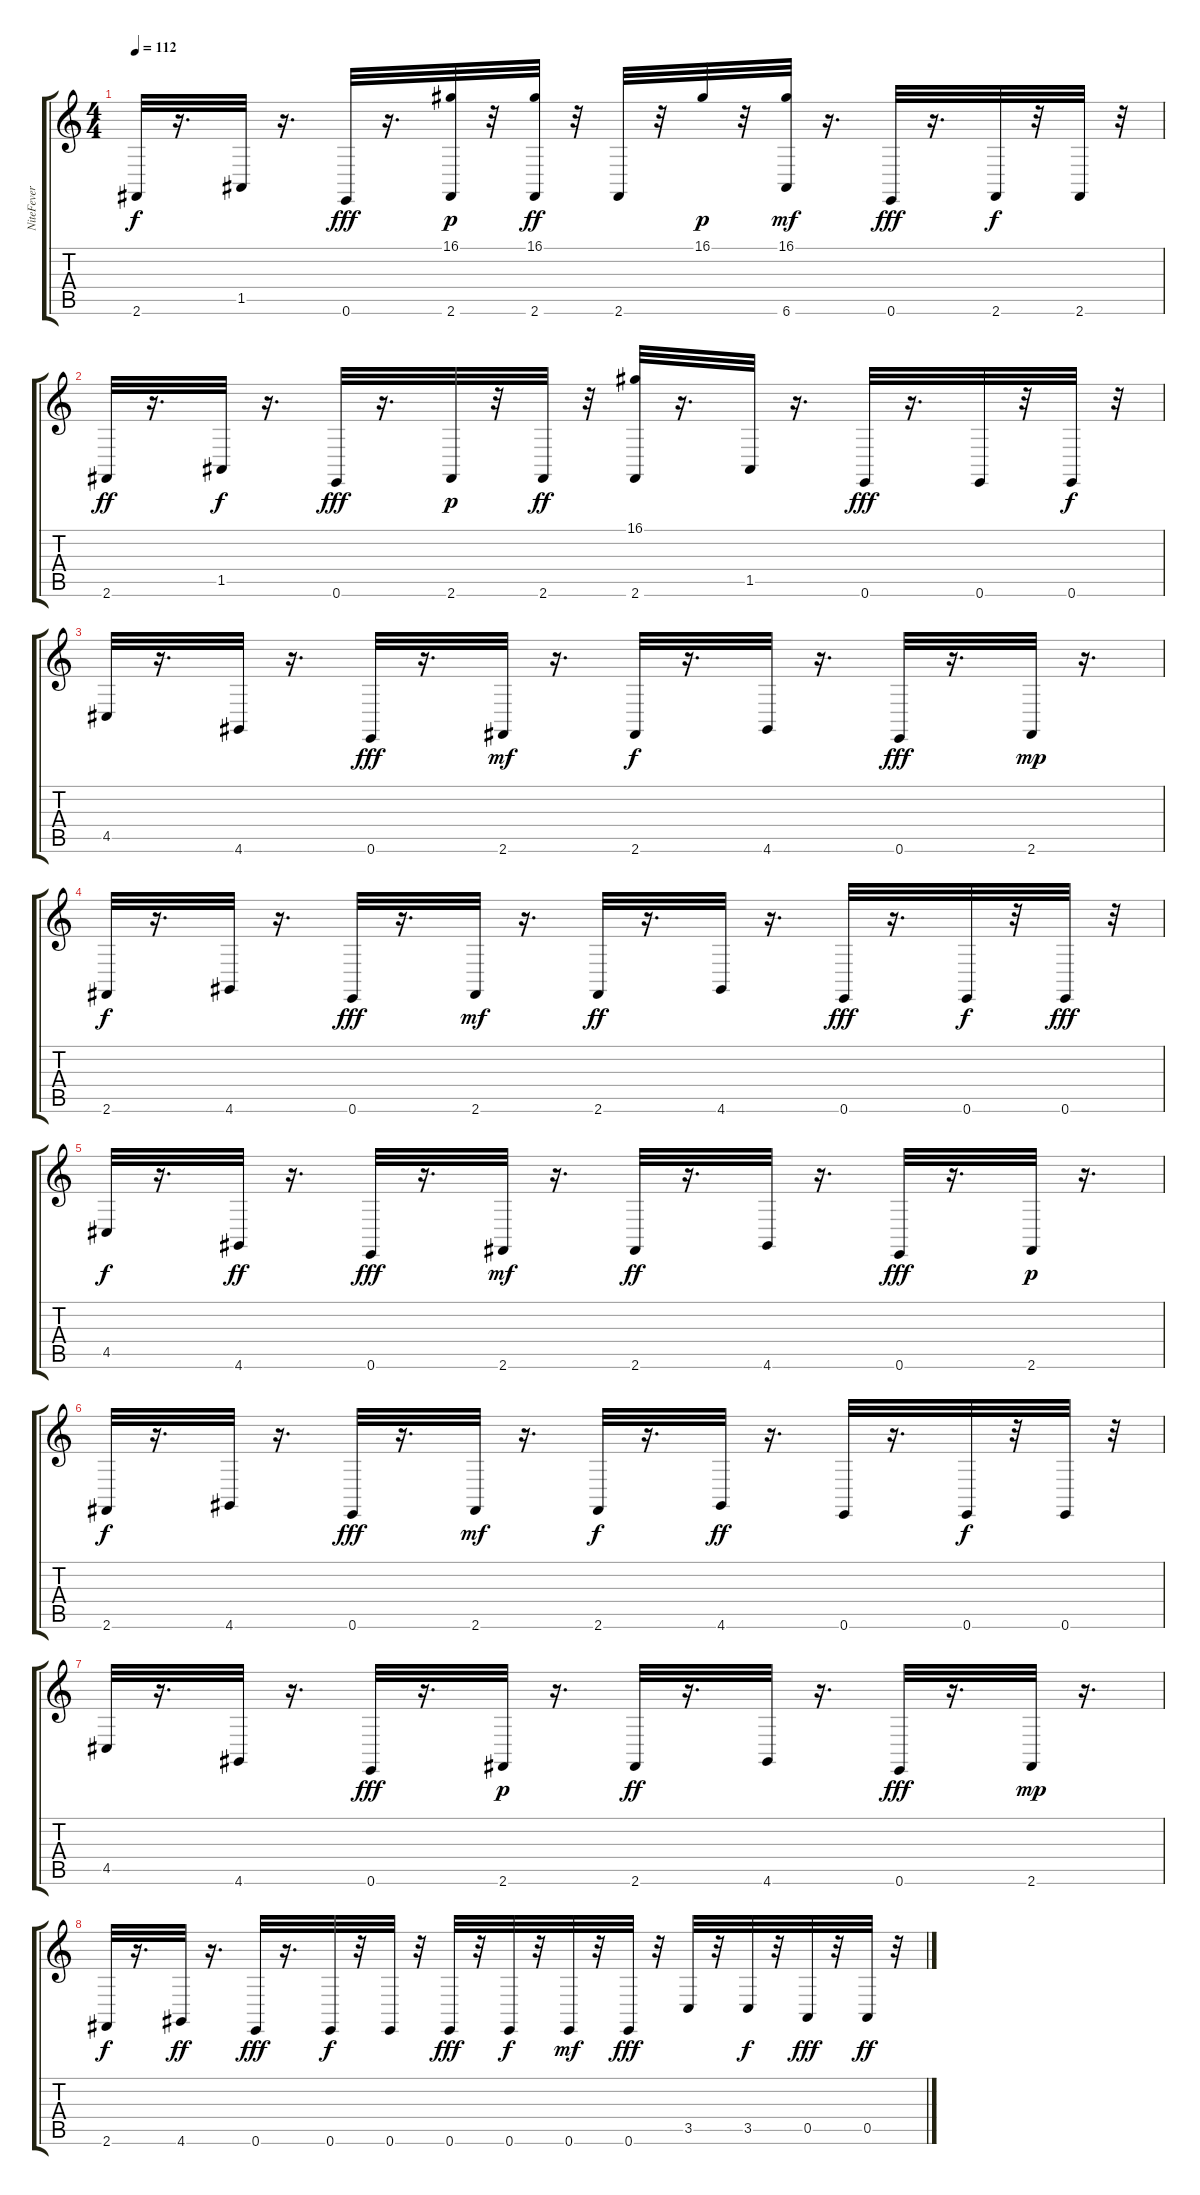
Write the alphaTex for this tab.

\track ("NiteFever         8 " "NiteFever ") {solo instrument melodictom}
\staff {score tabs}
\tuning (E4 B3 G3 D3 A2 E2) {hide}
\ts (4 4)
\tempo 112
\clef g2
\ks c
2.6.32{dy f} r.16{d} 1.5.32 r.16{d} 0.6.32{dy fff} r.16{d} (16.1 2.6).32{dy p} r.32 (16.1 2.6).32{dy ff} r.32 2.6.32 r.32 16.1.32{dy p} r.32 (16.1 6.6).32{dy mf} r.16{d} 0.6.32{dy fff} r.16{d} 2.6.32{dy f} r.32 2.6.32 r.32 |
2.6.32{dy ff} r.16{d} 1.5.32{dy f} r.16{d} 0.6.32{dy fff} r.16{d} 2.6.32{dy p} r.32 2.6.32{dy ff} r.32 (16.1 2.6).32 r.16{d} 1.5.32 r.16{d} 0.6.32{dy fff} r.16{d} 0.6.32 r.32 0.6.32{dy f} r.32 |
4.5.32 r.16{d} 4.6.32 r.16{d} 0.6.32{dy fff} r.16{d} 2.6.32{dy mf} r.16{d} 2.6.32{dy f} r.16{d} 4.6.32 r.16{d} 0.6.32{dy fff} r.16{d} 2.6.32{dy mp} r.16{d} |
2.6.32{dy f} r.16{d} 4.6.32 r.16{d} 0.6.32{dy fff} r.16{d} 2.6.32{dy mf} r.16{d} 2.6.32{dy ff} r.16{d} 4.6.32 r.16{d} 0.6.32{dy fff} r.16{d} 0.6.32{dy f} r.32 0.6.32{dy fff} r.32 |
4.5.32{dy f} r.16{d} 4.6.32{dy ff} r.16{d} 0.6.32{dy fff} r.16{d} 2.6.32{dy mf} r.16{d} 2.6.32{dy ff} r.16{d} 4.6.32 r.16{d} 0.6.32{dy fff} r.16{d} 2.6.32{dy p} r.16{d} |
2.6.32{dy f} r.16{d} 4.6.32 r.16{d} 0.6.32{dy fff} r.16{d} 2.6.32{dy mf} r.16{d} 2.6.32{dy f} r.16{d} 4.6.32{dy ff} r.16{d} 0.6.32 r.16{d} 0.6.32{dy f} r.32 0.6.32 r.32 |
4.5.32 r.16{d} 4.6.32 r.16{d} 0.6.32{dy fff} r.16{d} 2.6.32{dy p} r.16{d} 2.6.32{dy ff} r.16{d} 4.6.32 r.16{d} 0.6.32{dy fff} r.16{d} 2.6.32{dy mp} r.16{d} |
2.6.32{dy f} r.16{d} 4.6.32{dy ff} r.16{d} 0.6.32{dy fff} r.16{d} 0.6.32{dy f} r.32 0.6.32 r.32 0.6.32{dy fff} r.32 0.6.32{dy f} r.32 0.6.32{dy mf} r.32 0.6.32{dy fff} r.32 3.5.32 r.32 3.5.32{dy f} r.32 0.5.32{dy fff} r.32 0.5.32{dy ff} r.32
